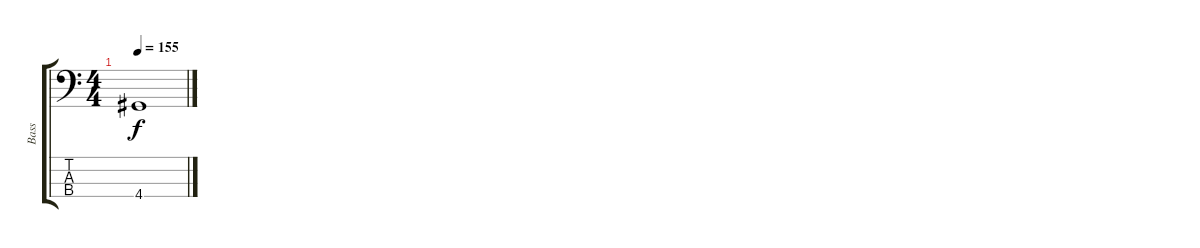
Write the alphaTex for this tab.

\track ("Bass" "Bass") {instrument electricbassfinger}
\staff {score tabs}
\tuning (G2 D2 A1 E1) {hide}
\ts (4 4)
\tempo 155
\clef f4
\ks c
4.4.1{dy f}
